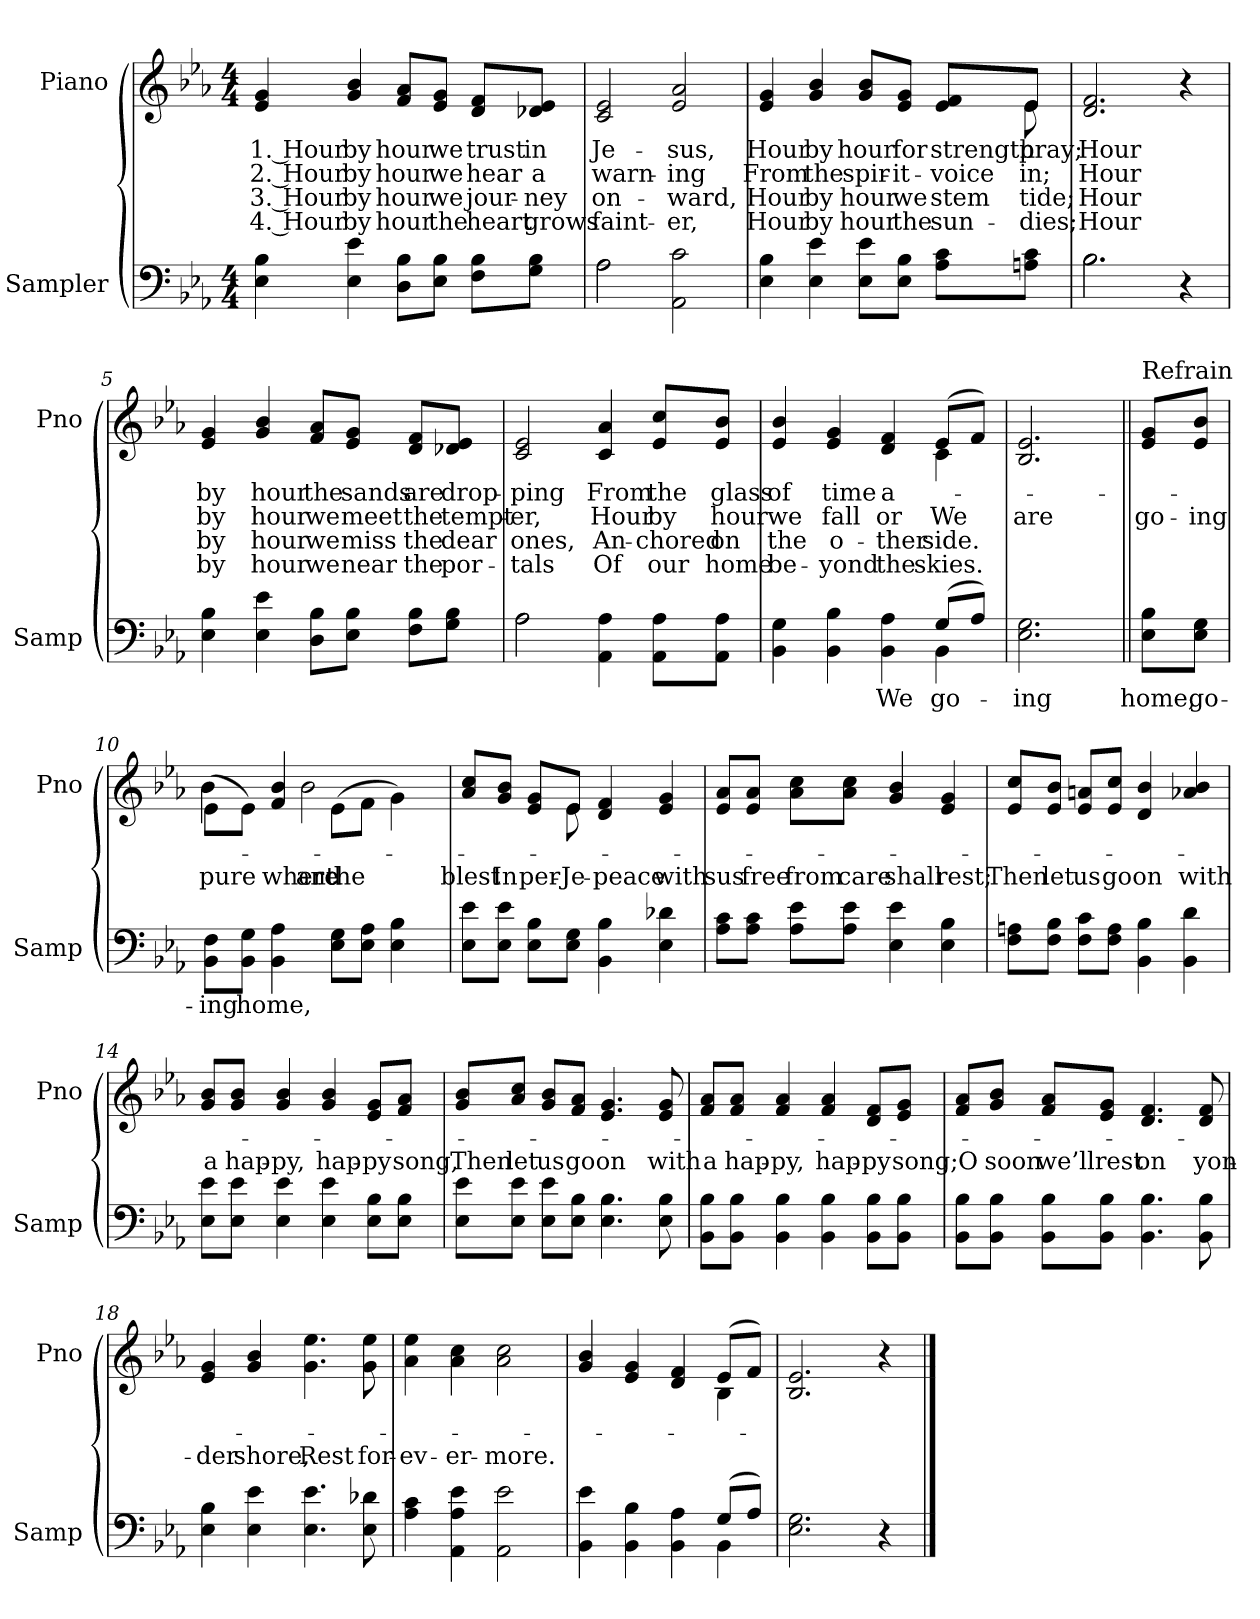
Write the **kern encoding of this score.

**kern	**text	**kern	**text	**text	**text	**text
*part2	*part2	*part1	*part1	*part1	*part1	*part1
*staff2	*staff2	*staff1	*staff1	*staff1	*staff1	*staff1
*I"Sampler	*	*I"Piano	*	*	*	*
*I'Samp	*	*I'Pno	*	*	*	*
*clefF4	*	*clefG2	*	*	*	*
*k[b-e-a-]	*	*k[b-e-a-]	*	*	*	*
*E-:	*	*E-:	*	*	*	*
*M4/4	*	*M4/4	*	*	*	*
=1	=1	=1	=1	=1	=1	=1
4E- 4B-	.	4e- 4g	1. Hour	2. Hour	3. Hour	4. Hour
4E- 4e-	.	4g 4b-	by	by	by	by
8D\ 8B-\L	.	8f/ 8a-/L	hour	hour	hour	hour
8E-\ 8B-\J	.	8e-/ 8g/J	we	we	we	the
8F\ 8B-\L	.	8d/ 8f/L	trust	hear	jour-	heart
8G\ 8B-\J	.	8d-X/ 8e-/J	in	a	-ney	grows
=2	=2	=2	=2	=2	=2	=2
*^	*	*	*	*	*	*
2A-\	2A-	.	2c 2e-	Je-	warn-	on-	faint-
2AA- 2c	2ryy	.	2e- 2a-	-sus,	-ing	-ward,	-er,
*v	*v	*	*	*	*	*	*
=3	=3	=3	=3	=3	=3	=3
*	*	*^	*	*	*	*
4E- 4B-	.	4e- 4g	2..ryy	Hour	From	Hour	Hour
4E- 4e-	.	4g 4b-	.	by	the	by	by
8E-\ 8e-\L	.	8g/ 8b-/L	.	hour	spir-	hour	hour
8E-\ 8B-\J	.	8e-/ 8g/J	.	for	-it-	we	the
8A-\ 8c\L	.	8e-/ 8f/L	.	strength	-voice	stem	sun-
8An\ 8c\J	.	8e-/J	8e-	pray;	-in;	tide;	dies;
*	*	*v	*v	*	*	*	*
=4	=4	=4	=4	=4	=4	=4
*^	*	*	*	*	*	*
2.B-\	2.B-	.	2.d 2.f	Hour	Hour	Hour	Hour
4r	4ryy	.	4r	.	.	.	.
*v	*v	*	*	*	*	*	*
=5	=5	=5	=5	=5	=5	=5
4E- 4B-	.	4e- 4g	by	by	by	by
4E- 4e-	.	4g 4b-	hour	hour	hour	hour
8D\ 8B-\L	.	8f/ 8a-/L	the	we	we	we
8E-\ 8B-\J	.	8e-/ 8g/J	sands	meet	miss	near
8F\ 8B-\L	.	8d/ 8f/L	are	the	the	the
8G\ 8B-\J	.	8d-X/ 8e-/J	drop-	tempt-	dear	por-
=6	=6	=6	=6	=6	=6	=6
*^	*	*	*	*	*	*
2A-\	2A-	.	2c 2e-	-ping	-er,	ones,	-tals
4AA- 4A-	2ryy	.	4c 4a-	From	Hour	An-	Of
8AA-\ 8A-\L	.	.	8e-/ 8cc/L	the	by	-chored	our
8AA-\ 8A-\J	.	.	8e-/ 8b-/J	glass	hour	on	home
=7	=7	=7	=7	=7	=7	=7	=7
*	*	*	*^	*	*	*	*
4BB- 4G	2.ryy	.	4e- 4b-	2.ryy	of	we	the	be-
4BB- 4B-	.	.	4e- 4g	.	time	fall	o-	-yond
4BB- 4A-	.	We	4d 4f	.	a-	or	-ther	the
(8G/L	4BB-	go-	(8e-/L	4c	.	We	side.	skies.
8A-/J)	.	.	8f/J)	.	.	.	.	.
*v	*v	*	*	*	*	*	*	*
*	*	*v	*v	*	*	*	*
=8	=8	=8	=8	=8	=8	=8
2.E- 2.G	-ing	2.B- 2.e-	.	are	.	.
=9||	=9||	=9||	=9||	=9||	=9||	=9||
!	!	!LO:TX:t=Refrain	!	!	!	!
8E-\ 8B-\L	home,	8e-/ 8g/L	.	go-	.	.
8E-\ 8G\J	go-	8e-/ 8b-/J	.	-ing	.	.
=10	=10	=10	=10	=10	=10	=10
*	*	*^	*	*	*	*
8BB-\ 8F\L	-ing	(8e-\L	4b-	.	pure	.	.
8BB-\ 8G\J	home,	8e-\J)	.	.	.	.	.
4BB- 4A-	.	4f 4b-	8ryy	.	where	.	.
.	.	.	2b-	.	and	.	.
8E-\ 8G\L	.	(8e-\L	.	.	the	.	.
8E-\ 8A-\J	.	8f\J	.	.	.	.	.
4E- 4B-	.	4g\)	.	.	.	.	.
.	.	.	8ryy	.	.	.	.
=11	=11	=11	=11	=11	=11	=11	=11
8E-\ 8e-\L	.	8a-/ 8cc/L	4.ryy	.	blest	.	.
8E-\ 8e-\J	.	8g/ 8b-/J	.	.	In	.	.
8E-\ 8B-\L	.	8e-/ 8g/L	.	.	per-	.	.
8E-\ 8G\J	.	8e-/J	8e-	.	Je-	.	.
4BB- 4B-	.	4d 4f	2ryy	.	peace	.	.
4E- 4d-X	.	4e- 4g	.	.	with	.	.
*	*	*v	*v	*	*	*	*
=12	=12	=12	=12	=12	=12	=12
8A-\ 8c\L	.	8e-/ 8a-/L	.	-sus	.	.
8A-\ 8c\J	.	8e-/ 8a-/J	.	free	.	.
8A-\ 8e-\L	.	8a-\ 8cc\L	.	from	.	.
8A-\ 8e-\J	.	8a-\ 8cc\J	.	care	.	.
4E- 4e-	.	4g 4b-	.	shall	.	.
4E- 4B-	.	4e- 4g	.	rest;	.	.
=13	=13	=13	=13	=13	=13	=13
8F\ 8An\L	.	8e-/ 8cc/L	.	Then	.	.
8F\ 8B-\J	.	8e-/ 8b-/J	.	let	.	.
8F\ 8c\L	.	8e-/ 8an/L	.	us	.	.
8F\ 8A\J	.	8e-/ 8cc/J	.	go	.	.
4BB- 4B-	.	4d 4b-	.	on	.	.
4BB- 4d	.	4a-X 4b-	.	with	.	.
=14	=14	=14	=14	=14	=14	=14
8E-\ 8e-\L	.	8g/ 8b-/L	.	a	.	.
8E-\ 8e-\J	.	8g/ 8b-/J	.	hap-	.	.
4E- 4e-	.	4g 4b-	.	-py,	.	.
4E- 4e-	.	4g 4b-	.	hap-	.	.
8E-\ 8B-\L	.	8e-/ 8g/L	.	-py	.	.
8E-\ 8B-\J	.	8f/ 8a-/J	.	song,	.	.
=15	=15	=15	=15	=15	=15	=15
8E-\ 8e-\L	.	8g/ 8b-/L	.	Then	.	.
8E-\ 8e-\J	.	8a-/ 8cc/J	.	let	.	.
8E-\ 8e-\L	.	8g/ 8b-/L	.	us	.	.
8E-\ 8B-\J	.	8f/ 8a-/J	.	go	.	.
4.E- 4.B-	.	4.e- 4.g	.	on	.	.
8E- 8B-	.	8e- 8g	.	with	.	.
=16	=16	=16	=16	=16	=16	=16
8BB-\ 8B-\L	.	8f/ 8a-/L	.	a	.	.
8BB-\ 8B-\J	.	8f/ 8a-/J	.	hap-	.	.
4BB- 4B-	.	4f 4a-	.	-py,	.	.
4BB- 4B-	.	4f 4a-	.	hap-	.	.
8BB-\ 8B-\L	.	8d/ 8f/L	.	-py	.	.
8BB-\ 8B-\J	.	8e-/ 8g/J	.	song;	.	.
=17	=17	=17	=17	=17	=17	=17
8BB-\ 8B-\L	.	8f/ 8a-/L	.	O	.	.
8BB-\ 8B-\J	.	8g/ 8b-/J	.	soon	.	.
8BB-\ 8B-\L	.	8f/ 8a-/L	.	we’ll	.	.
8BB-\ 8B-\J	.	8e-/ 8g/J	.	rest	.	.
4.BB- 4.B-	.	4.d 4.f	.	on	.	.
8BB- 8B-	.	8d 8f	.	yon-	.	.
=18	=18	=18	=18	=18	=18	=18
4E- 4B-	.	4e- 4g	.	-der	.	.
4E- 4e-	.	4g 4b-	.	shore,	.	.
4.E- 4.e-	.	4.g 4.ee-	.	Rest	.	.
8E- 8d-X	.	8g 8ee-	.	for-	.	.
=19	=19	=19	=19	=19	=19	=19
4A- 4c	.	4a- 4ee-	.	-ev-	.	.
4AA- 4A- 4e-	.	4a- 4cc	.	-er-	.	.
2AA- 2e-	.	2a- 2cc	.	-more.	.	.
=20	=20	=20	=20	=20	=20	=20
*^	*	*^	*	*	*	*
4BB- 4e-	2.ryy	.	4g 4b-	2.ryy	.	.	.	.
4BB- 4B-	.	.	4e- 4g	.	.	.	.	.
4BB- 4A-	.	.	4d 4f	.	.	.	.	.
(8G/L	4BB-	.	(8e-/L	4B-	.	.	.	.
8A-/J)	.	.	8f/J)	.	.	.	.	.
*v	*v	*	*	*	*	*	*	*
*	*	*v	*v	*	*	*	*
=21	=21	=21	=21	=21	=21	=21
2.E- 2.G	.	2.B- 2.e-	.	.	.	.
4r	.	4r	.	.	.	.
==	==	==	==	==	==	==
*-	*-	*-	*-	*-	*-	*-
